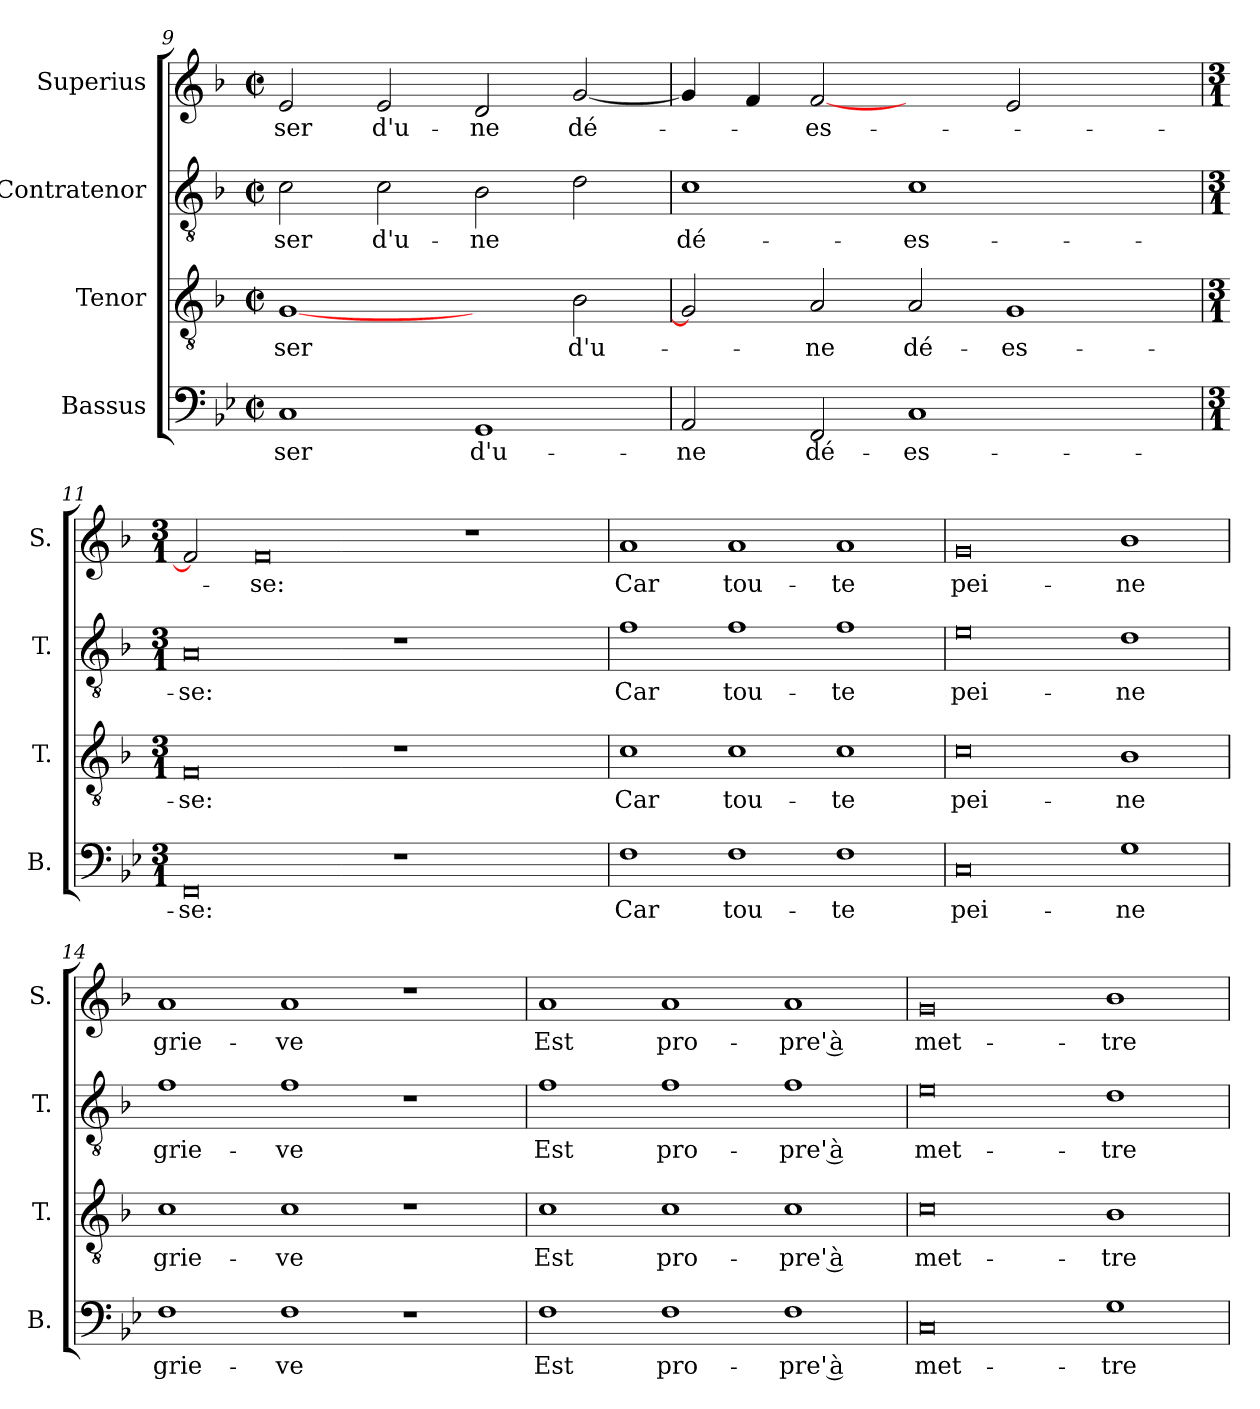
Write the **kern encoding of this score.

**kern	**text	**kern	**text	**kern	**text	**kern	**text
*part4	*part4	*part3	*part3	*part2	*part2	*part1	*part1
*staff4	*staff4	*staff3	*staff3	*staff2	*staff2	*staff1	*staff1
*I"Bassus	*	*I"Tenor	*	*I"Contratenor	*	*I"Superius	*
*I'B.	*	*I'T.	*	*I'T.	*	*I'S.	*
*clefF4	*	*clefGv2	*	*clefGv2	*	*clefG2	*
*k[b-e-]	*	*k[b-]	*	*k[b-]	*	*k[b-]	*
*B-:	*	*F:	*	*F:	*	*F:	*
*M2/2	*	*M2/2	*	*M2/2	*	*M2/2	*
*met(c|)	*	*met(c|)	*	*met(c|)	*	*met(c|)	*
=9	=9	=9	=9	=9	=9	=9	=9
1C/	-ser	[1G/	-ser	2c\	-ser	2e/	-ser
.	.	.	.	2c\	d'u-	2e/	d'u-
1GG/	d'u-	2ryy	.	2B-\	-ne	2d/	-ne
.	.	2B-\	d'u-	2d\	.	[2g/	dé-
=10	=10	=10	=10	=10	=10	=10	=10
2AA/	-ne	2G/]	.	1c\	dé-	4g/]	.
.	.	.	.	.	.	4f/	.
2FF/	dé-	2A/	-ne	.	.	[2f/	-es-
1C/	-es-	2A/	dé-	1c\	-es-	2ryy	.
.	.	1G/	-es-	.	.	2e/	.
2ryy	.	.	.	2ryy	.	2ryy	.
!!LO:LB:g=z
=11	=11	=11	=11	=11	=11	=11	=11
*M3/1	*	*M3/1	*	*M3/1	*	*M3/1	*
0FF/	-se:	0F/	-se:	0A/	-se:	2f/]	.
.	.	.	.	.	.	0f/	-se:
1r	.	1r	.	1r	.	.	.
.	.	.	.	.	.	1r	.
2ryy	.	2ryy	.	2ryy	.	.	.
=12	=12	=12	=12	=12	=12	=12	=12
1F\	Car	1c\	Car	1f\	Car	1a/	Car
1F\	tou-	1c\	tou-	1f\	tou-	1a/	tou-
1F\	-te	1c\	-te	1f\	-te	1a/	-te
=13	=13	=13	=13	=13	=13	=13	=13
0C/	pei-	0c\	pei-	0e\	pei-	0g/	pei-
1G\	-ne	1B-\	-ne	1d\	-ne	1b-\	-ne
=14	=14	=14	=14	=14	=14	=14	=14
1F\	grie-	1c\	grie-	1f\	grie-	1a/	grie-
1F\	-ve	1c\	-ve	1f\	-ve	1a/	-ve
1r	.	1r	.	1r	.	1r	.
=15	=15	=15	=15	=15	=15	=15	=15
1F\	Est	1c\	Est	1f\	Est	1a/	Est
1F\	pro-	1c\	pro-	1f\	pro-	1a/	pro-
1F\	-pre' à	1c\	-pre' à	1f\	-pre' à	1a/	-pre' à
=16	=16	=16	=16	=16	=16	=16	=16
0C/	met-	0c\	met-	0e\	met-	0g/	met-
1G\	-tre	1B-\	-tre	1d\	-tre	1b-\	-tre
=	=	=	=	=	=	=	=
*-	*-	*-	*-	*-	*-	*-	*-
